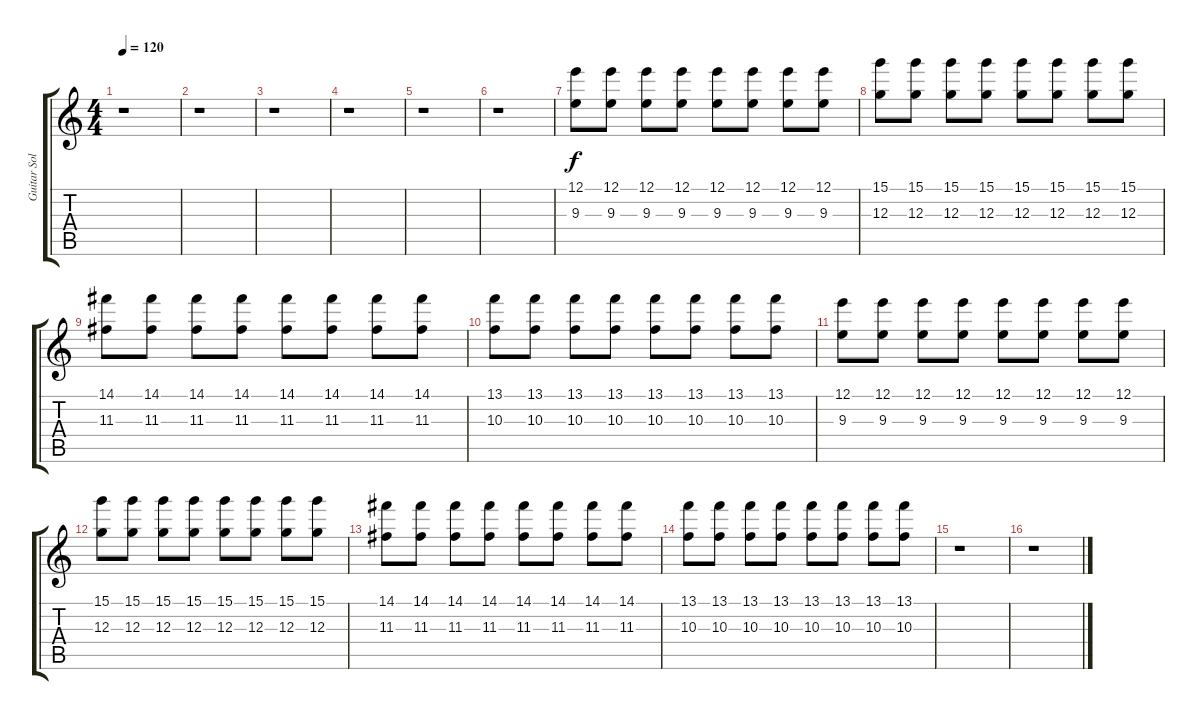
\track ("Guitar Solo" "Guitar Sol") {instrument distortionguitar}
\staff {score tabs}
\tuning (E4 B3 G3 D3 A2 E2) {hide}
\ts (4 4)
\tempo 120
\clef g2
\ks c
r.1{dy f instrument distortionguitar} |
r.1 |
r.1 |
r.1 |
r.1 |
r.1 |
(12.1 9.3).8 (12.1 9.3).8 (12.1 9.3).8 (12.1 9.3).8 (12.1 9.3).8 (12.1 9.3).8 (12.1 9.3).8 (12.1 9.3).8 |
(15.1 12.3).8 (15.1 12.3).8 (15.1 12.3).8 (15.1 12.3).8 (15.1 12.3).8 (15.1 12.3).8 (15.1 12.3).8 (15.1 12.3).8 |
(14.1 11.3).8 (14.1 11.3).8 (14.1 11.3).8 (14.1 11.3).8 (14.1 11.3).8 (14.1 11.3).8 (14.1 11.3).8 (14.1 11.3).8 |
(13.1 10.3).8 (13.1 10.3).8 (13.1 10.3).8 (13.1 10.3).8 (13.1 10.3).8 (13.1 10.3).8 (13.1 10.3).8 (13.1 10.3).8 |
(12.1 9.3).8 (12.1 9.3).8 (12.1 9.3).8 (12.1 9.3).8 (12.1 9.3).8 (12.1 9.3).8 (12.1 9.3).8 (12.1 9.3).8 |
(15.1 12.3).8 (15.1 12.3).8 (15.1 12.3).8 (15.1 12.3).8 (15.1 12.3).8 (15.1 12.3).8 (15.1 12.3).8 (15.1 12.3).8 |
(14.1 11.3).8 (14.1 11.3).8 (14.1 11.3).8 (14.1 11.3).8 (14.1 11.3).8 (14.1 11.3).8 (14.1 11.3).8 (14.1 11.3).8 |
(13.1 10.3).8 (13.1 10.3).8 (13.1 10.3).8 (13.1 10.3).8 (13.1 10.3).8 (13.1 10.3).8 (13.1 10.3).8 (13.1 10.3).8 |
r.1 |
r.1
